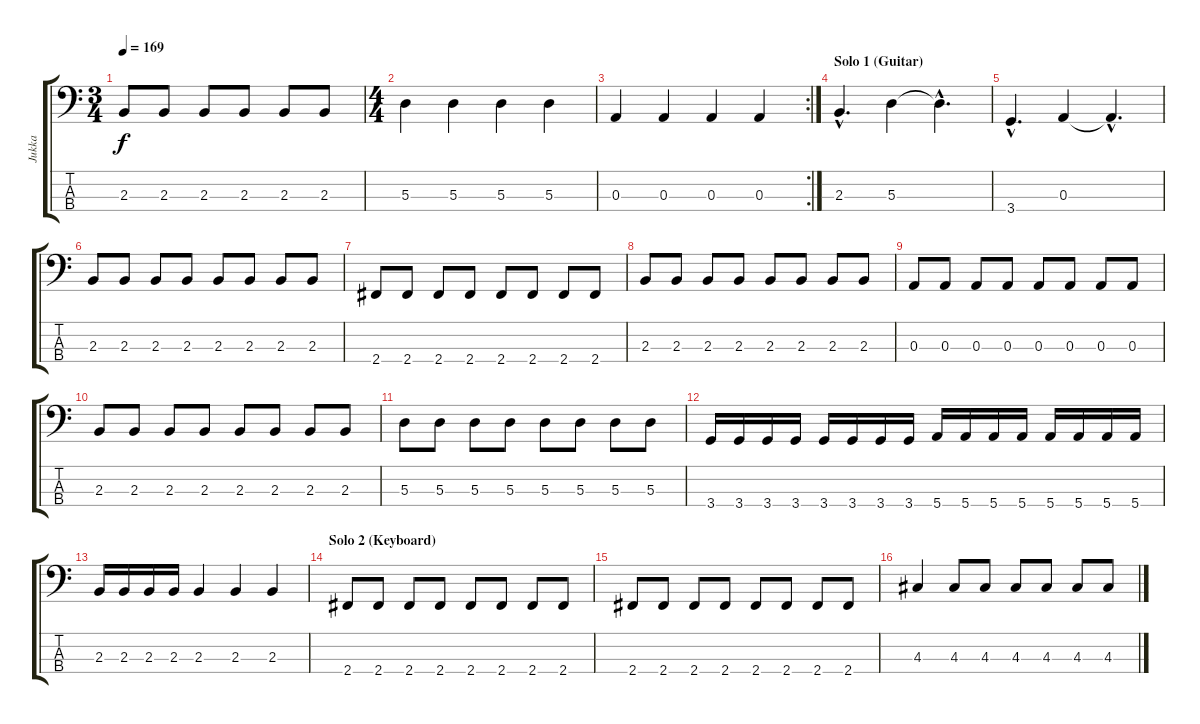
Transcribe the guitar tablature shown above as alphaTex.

\track ("Jukka" "Jukka") {instrument electricbasspick}
\staff {score tabs}
\tuning (G2 D2 A1 E1) {hide}
\ts (3 4)
\tempo 169
\clef f4
\ks c
2.3.8{dy f} 2.3.8 2.3.8 2.3.8 2.3.8 2.3.8 |
\ts (4 4)
5.3.4 5.3.4 5.3.4 5.3.4 |
\rc 2
0.3.4 0.3.4 0.3.4 0.3.4 |
\section ("" "Solo 1 (Guitar)")
2.3{hac}.4{d} 5.3.4 5.3{hac t}.4{d} |
3.4{hac}.4{d} 0.3.4 0.3{hac t}.4{d} |
2.3.8 2.3.8 2.3.8 2.3.8 2.3.8 2.3.8 2.3.8 2.3.8 |
2.4.8 2.4.8 2.4.8 2.4.8 2.4.8 2.4.8 2.4.8 2.4.8 |
2.3.8 2.3.8 2.3.8 2.3.8 2.3.8 2.3.8 2.3.8 2.3.8 |
0.3.8 0.3.8 0.3.8 0.3.8 0.3.8 0.3.8 0.3.8 0.3.8 |
2.3.8 2.3.8 2.3.8 2.3.8 2.3.8 2.3.8 2.3.8 2.3.8 |
5.3.8 5.3.8 5.3.8 5.3.8 5.3.8 5.3.8 5.3.8 5.3.8 |
3.4.16 3.4.16 3.4.16 3.4.16 3.4.16 3.4.16 3.4.16 3.4.16 5.4.16 5.4.16 5.4.16 5.4.16 5.4.16 5.4.16 5.4.16 5.4.16 |
2.3.16 2.3.16 2.3.16 2.3.16 2.3.4 2.3.4 2.3.4 |
\section ("" "Solo 2 (Keyboard)")
2.4.8 2.4.8 2.4.8 2.4.8 2.4.8 2.4.8 2.4.8 2.4.8 |
2.4.8 2.4.8 2.4.8 2.4.8 2.4.8 2.4.8 2.4.8 2.4.8 |
4.3.4 4.3.8 4.3.8 4.3.8 4.3.8 4.3.8 4.3.8
